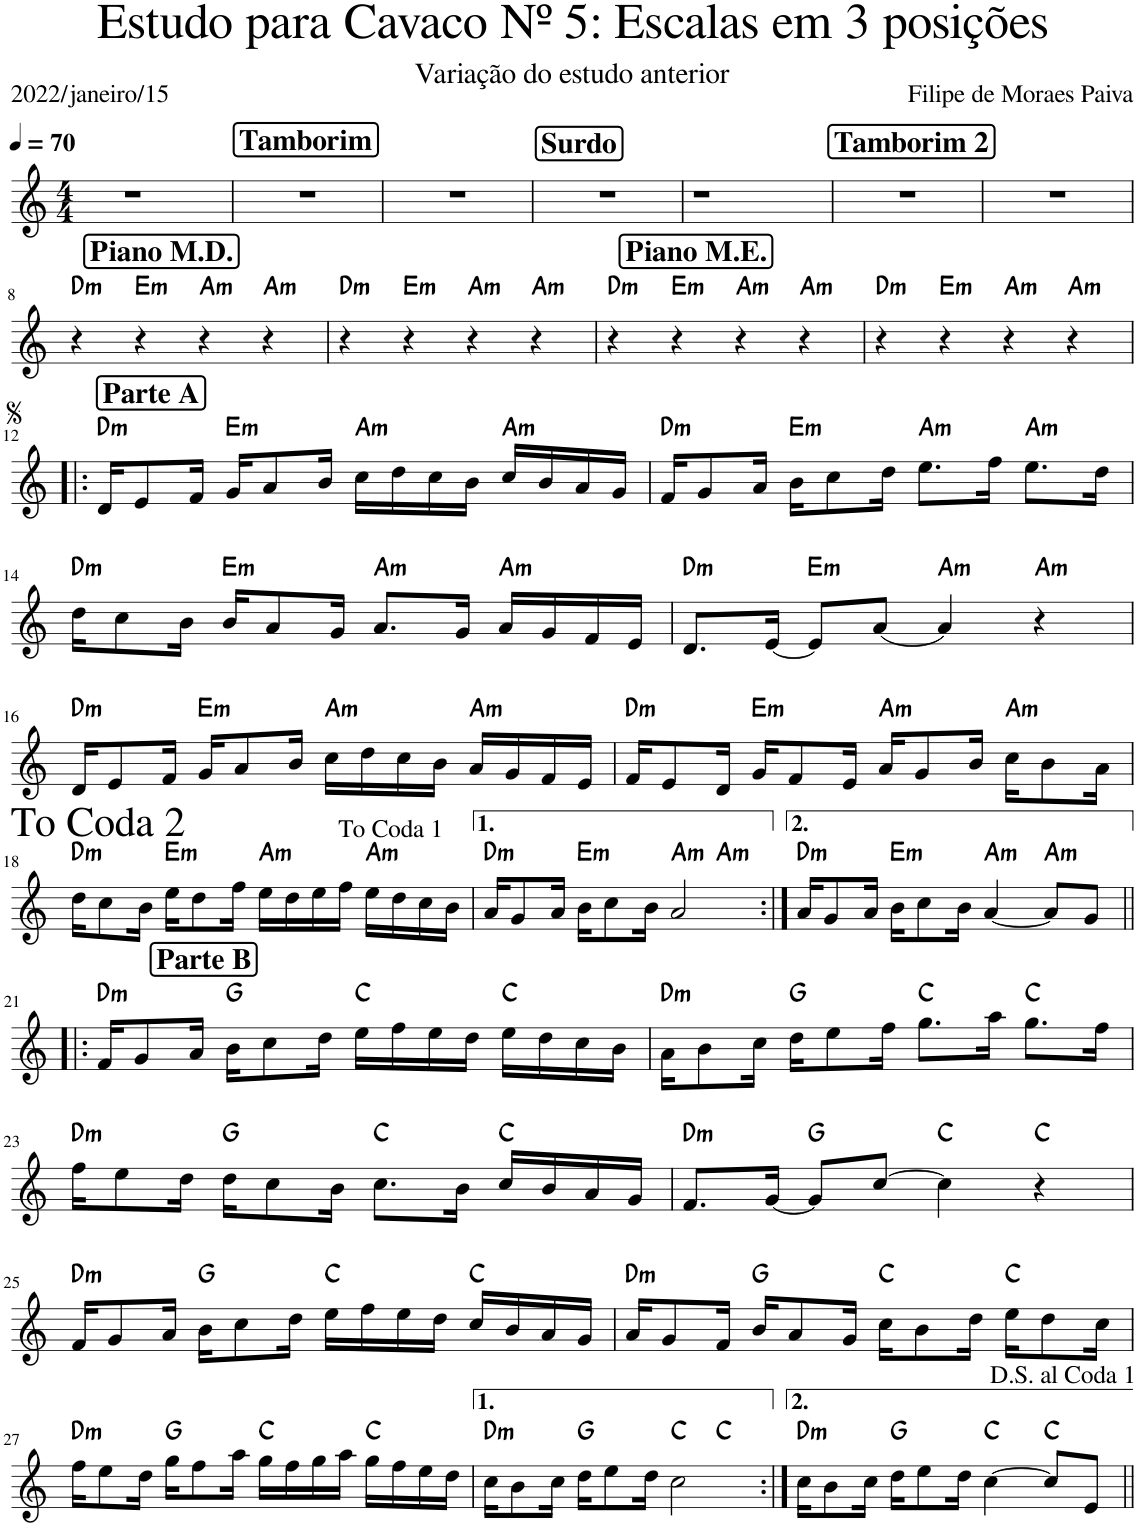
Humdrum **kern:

**kern	**harte
*part1	*part1
*staff1	*
*I"P A	*
*I'P A	*
*clefG2	*
*k[]	*
*M4/4	*
*MM70	*
=1	=1
1r	.
!!LO:REH:place=s1:a:B:cj:fs=14:t=Tamborim
=2	=2
1r	.
=3	=3
1r	.
!!LO:REH:place=s1:a:B:cj:fs=14:t=Surdo
=4	=4
1r	.
=5	=5
1r	.
!!LO:REH:place=s1:a:B:cj:fs=14:t=Tamborim 2
=6	=6
1r	.
=7	=7
1r	.
!!LO:LB:g=z
!!LO:REH:place=s1:a:B:cj:fs=14:t=Piano M.D.
=8	=8
!	!LO:H:kt=m
4r	D:min
!	!LO:H:kt=m
4r	E:min
!	!LO:H:kt=m
4r	A:min
!	!LO:H:kt=m
4r	A:min
=9	=9
!	!LO:H:kt=m
4r	D:min
!	!LO:H:kt=m
4r	E:min
!	!LO:H:kt=m
4r	A:min
!	!LO:H:kt=m
4r	A:min
!!LO:REH:place=s1:a:B:cj:fs=14:t=Piano M.E.
=10	=10
!	!LO:H:kt=m
4r	D:min
!	!LO:H:kt=m
4r	E:min
!	!LO:H:kt=m
4r	A:min
!	!LO:H:kt=m
4r	A:min
=11	=11
!	!LO:H:kt=m
4r	D:min
!	!LO:H:kt=m
4r	E:min
!	!LO:H:kt=m
4r	A:min
!	!LO:H:kt=m
4r	A:min
!!LO:LB:g=z
!!LO:REH:place=s1:a:B:cj:fs=14:t=Parte A
=12!|:	=12!|:
!	!LO:H:kt=m
16d/KL	D:min
8e/	.
16f/Jk	.
!	!LO:H:kt=m
16g/KL	E:min
8a/	.
16b/Jk	.
!	!LO:H:kt=m
16cc\LL	A:min
16dd\	.
16cc\	.
16b\JJ	.
!	!LO:H:kt=m
16cc/LL	A:min
16b/	.
16a/	.
16g/JJ	.
=13	=13
!	!LO:H:kt=m
16f/KL	D:min
8g/	.
16a/Jk	.
!	!LO:H:kt=m
16b\KL	E:min
8cc\	.
16dd\Jk	.
!	!LO:H:kt=m
8.ee\L	A:min
16ff\Jk	.
!	!LO:H:kt=m
8.ee\L	A:min
16dd\Jk	.
!!LO:LB:g=z
=14	=14
!	!LO:H:kt=m
16dd\KL	D:min
8cc\	.
16b\Jk	.
!	!LO:H:kt=m
16b/KL	E:min
8a/	.
16g/Jk	.
!	!LO:H:kt=m
8.a/L	A:min
16g/Jk	.
!	!LO:H:kt=m
16a/LL	A:min
16g/	.
16f/	.
16e/JJ	.
=15	=15
!	!LO:H:kt=m
8.d/L	D:min
[16e/Jk	.
!	!LO:H:kt=m
8e/L]	E:min
[8a/J	.
!	!LO:H:kt=m
4a/]	A:min
!	!LO:H:kt=m
4r	A:min
!!LO:LB:g=z
=16	=16
!	!LO:H:kt=m
16d/KL	D:min
8e/	.
16f/Jk	.
!	!LO:H:kt=m
16g/KL	E:min
8a/	.
16b/Jk	.
!	!LO:H:kt=m
16cc\LL	A:min
16dd\	.
16cc\	.
16b\JJ	.
!	!LO:H:kt=m
16a/LL	A:min
16g/	.
16f/	.
16e/JJ	.
=17	=17
!	!LO:H:kt=m
16f/KL	D:min
8e/	.
16d/Jk	.
!	!LO:H:kt=m
16g/KL	E:min
8f/	.
16e/Jk	.
!	!LO:H:kt=m
16a/KL	A:min
8g/	.
16b/Jk	.
!	!LO:H:kt=m
16cc\KL	A:min
8b\	.
16a\Jk	.
!!LO:LB:g=z
=18	=18
!	!LO:H:kt=m
16dd\KL	D:min
8cc\	.
16b\Jk	.
!	!LO:H:kt=m
16ee\KL	E:min
8dd\	.
16ff\Jk	.
!	!LO:H:kt=m
16ee\LL	A:min
16dd\	.
16ee\	.
16ff\JJ	.
!	!LO:H:kt=m
16ee\LL	A:min
16dd\	.
16cc\	.
16b\JJ	.
!LO:TX:a:t=To Coda 1	!
=19	=19
!	!LO:H:kt=m
*^	*
16a/KL	2.ryy	D:min
8g/	.	.
16a/Jk	.	.
!	!	!LO:H:kt=m
16b\KL	.	E:min
8cc\	.	.
16b\Jk	.	.
!	!	!LO:H:kt=m
2a/	.	A:min
!	!	!LO:H:kt=m
.	4ryy	A:min
=20:|!	=20:|!	=20:|!
!	!	!LO:H:kt=m
*v	*v	*
16a/KL	D:min
8g/	.
16a/Jk	.
!	!LO:H:kt=m
16b\KL	E:min
8cc\	.
16b\Jk	.
!	!LO:H:kt=m
[4a/	A:min
!	!LO:H:kt=m
8a/L]	A:min
8g/J	.
!!LO:LB:g=z
!!LO:REH:place=s1:a:B:cj:fs=14:t=Parte B
=21!|:	=21!|:
!	!LO:H:kt=m
16f/KL	D:min
8g/	.
16a/Jk	.
16b\KL	G:maj
8cc\	.
16dd\Jk	.
16ee\LL	C:maj
16ff\	.
16ee\	.
16dd\JJ	.
16ee\LL	C:maj
16dd\	.
16cc\	.
16b\JJ	.
=22	=22
!	!LO:H:kt=m
16a\KL	D:min
8b\	.
16cc\Jk	.
16dd\KL	G:maj
8ee\	.
16ff\Jk	.
8.gg\L	C:maj
16aa\Jk	.
8.gg\L	C:maj
16ff\Jk	.
!!LO:LB:g=z
=23	=23
!	!LO:H:kt=m
16ff\KL	D:min
8ee\	.
16dd\Jk	.
16dd\KL	G:maj
8cc\	.
16b\Jk	.
8.cc\L	C:maj
16b\Jk	.
16cc/LL	C:maj
16b/	.
16a/	.
16g/JJ	.
=24	=24
!	!LO:H:kt=m
8.f/L	D:min
[16g/Jk	.
8g/L]	G:maj
[8cc/J	.
4cc\]	C:maj
4r	C:maj
!!LO:LB:g=z
=25	=25
!	!LO:H:kt=m
16f/KL	D:min
8g/	.
16a/Jk	.
16b\KL	G:maj
8cc\	.
16dd\Jk	.
16ee\LL	C:maj
16ff\	.
16ee\	.
16dd\JJ	.
16cc/LL	C:maj
16b/	.
16a/	.
16g/JJ	.
=26	=26
!	!LO:H:kt=m
16a/KL	D:min
8g/	.
16f/Jk	.
16b/KL	G:maj
8a/	.
16g/Jk	.
16cc\KL	C:maj
8b\	.
16dd\Jk	.
16ee\KL	C:maj
8dd\	.
16cc\Jk	.
!!LO:LB:g=z
=27	=27
!	!LO:H:kt=m
16ff\KL	D:min
8ee\	.
16dd\Jk	.
16gg\KL	G:maj
8ff\	.
16aa\Jk	.
16gg\LL	C:maj
16ff\	.
16gg\	.
16aa\JJ	.
16gg\LL	C:maj
16ff\	.
16ee\	.
16dd\JJ	.
=28	=28
!	!LO:H:kt=m
*^	*
16cc\KL	2.ryy	D:min
8b\	.	.
16cc\Jk	.	.
16dd\KL	.	G:maj
8ee\	.	.
16dd\Jk	.	.
2cc\	.	C:maj
.	4ryy	C:maj
*v	*v	*
=29:|!	=29:|!
16cc\KL	D:min
8b\	.
16cc\Jk	.
16dd\KL	G:maj
8ee\	.
16dd\Jk	.
[4cc\	C:maj
8cc/L]	C:maj
8e/J	.
!LO:TX:a:t=D.S. al Coda 1	!LO:H:kt=m
=||	=||
*-	*-
